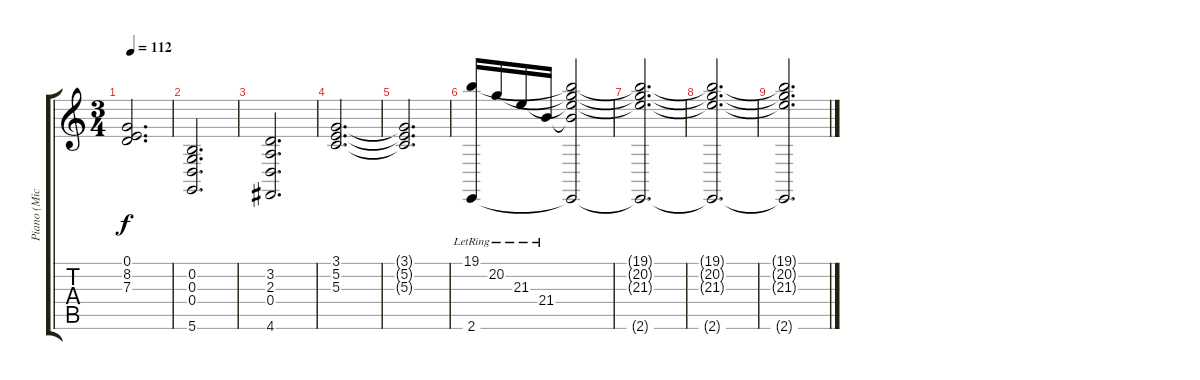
\track ("Piano (Michael Kamen)" "Piano (Mic") {instrument acousticgrandpiano}
\staff {score tabs}
\tuning (E4 B3 G3 D3 A2 D2) {hide}
\ts (3 4)
\tempo 112
\clef g2
\ks c
(0.1{t} 8.2{t} 7.3{t}).2{d dy f} |
(0.2 0.3 0.4 5.6).2{d} |
(3.2 2.3 0.4 4.6).2{d} |
(3.1 5.2 5.3).2{d} |
(3.1{t} 5.2{t} 5.3{t}).2{d} |
(19.1{lr} 2.6).16 20.2{lr}.16 21.3{lr}.16 21.4{lr}.16 (19.1{t} 20.2{t} 21.3{t} 21.4{t} 2.6{t}).2 |
(19.1{t} 20.2{t} 21.3{t} 2.6{t}).2{d} |
(19.1{t} 20.2{t} 21.3{t} 2.6{t}).2{d} |
(19.1{t} 20.2{t} 21.3{t} 2.6{t}).2{d}
